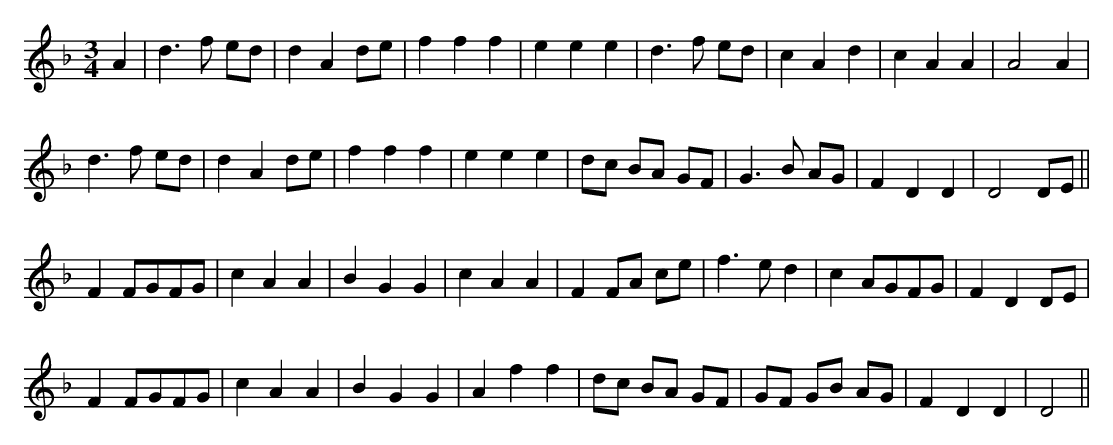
X:1
M:3/4
K:Dmin
A2|d3 f ed|d2 A2 de|f2 f2 f2|e2 e2 e2|d3 f ed|c2 A2 d2|c2 A2 A2|A4 A2|
d3 f ed|d2 A2 de|f2 f2 f2|e2 e2 e2|dc BA GF|G3 B AG|F2 D2 D2|D4 DE||
F2 FGFG|c2 A2 A2|B2 G2 G2|c2 A2 A2|F2 FA ce|f3 e d2|c2 AGFG|F2 D2 DE|
F2 FGFG|c2 A2 A2|B2 G2 G2|A2 f2 f2|dc BA GF|GF GB AG|F2 D2 D2|D4||
